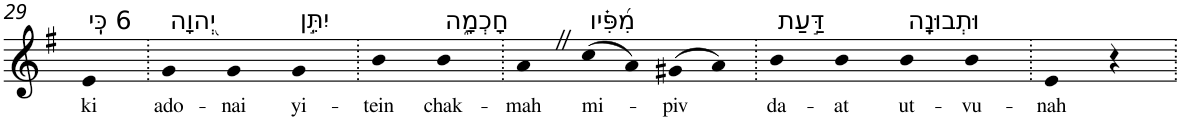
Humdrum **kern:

**kern	**text
*part1	*part1
*staff1	*staff1
*I"Piano	*
*I'Pno	*
!!LO:PB:g=z
*clefG2	*
*k[f#]	*
*G:	*
=29	=29
!LO:TX:a:t=6 כִּֽי	!
!	!LO:LY:b
4e	ki
=30.	=30.
!LO:TX:a:t=יְ֭הוָה	!
!	!LO:LY:b
4g	ado-
!	!LO:LY:b
4g	-nai
!LO:TX:a:t=יִתֵּ֣ן	!
!	!LO:LY:b
4g	yi-
=31.	=31.
!	!LO:LY:b
4b	-tein
!LO:TX:a:t=חָכְמָ֑ה	!
!	!LO:LY:b
4b	chak-
=32.	=32.
!	!LO:LY:b
4aZ	-mah
!LO:TX:a:t=מִ֝פִּ֗יו	!
!	!LO:LY:b
(>8cc	mi-
8a)	.
!	!LO:LY:b
(>8g#X	-piv
8a)	.
=33.	=33.
!LO:TX:a:t=דַּ֣עַת	!
!	!LO:LY:b
4b	da-
!	!LO:LY:b
4b	-at
!LO:TX:a:t=וּתְבוּנָֽה	!
!	!LO:LY:b
4b	ut-
!	!LO:LY:b
4b	-vu-
=34.	=34.
!	!LO:LY:b
4e	-nah
4r	.
=.	=.
*-	*-
